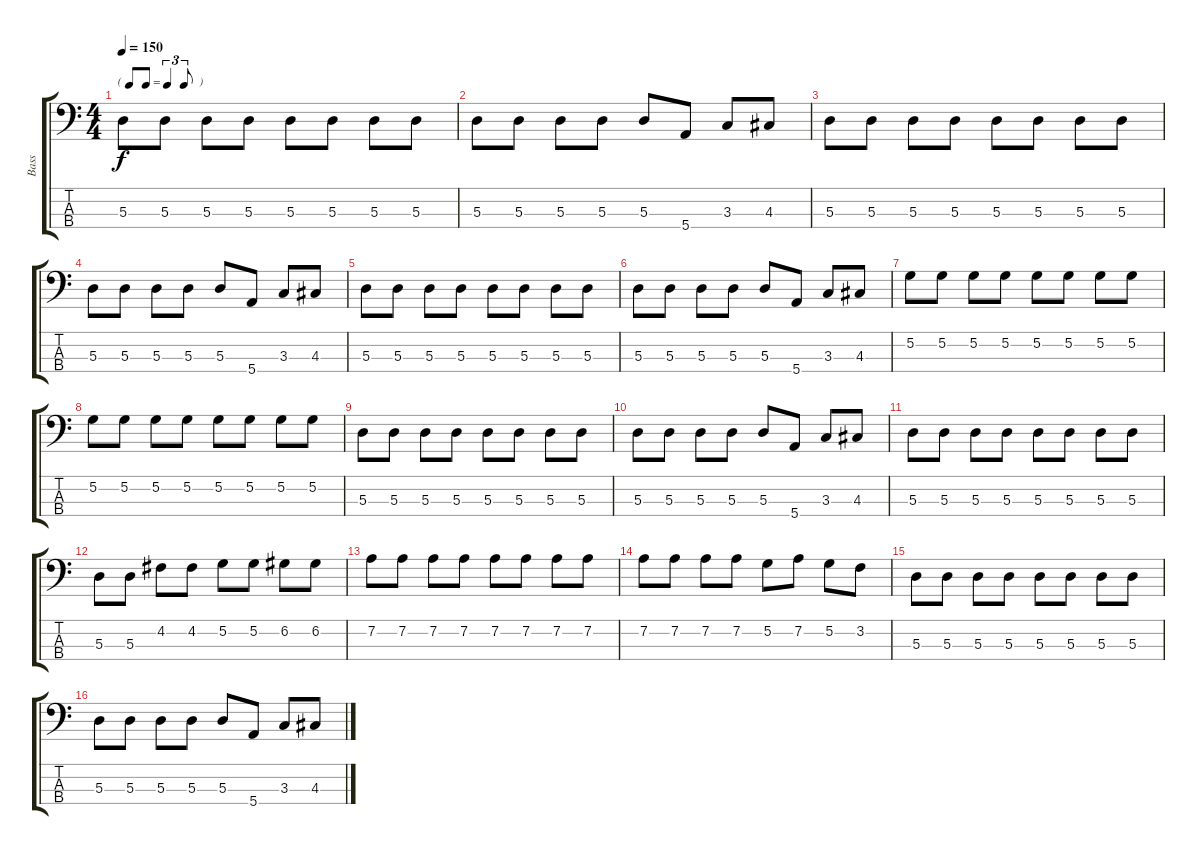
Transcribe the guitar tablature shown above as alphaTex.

\track ("Bass" "Bass") {instrument electricbassfinger}
\staff {score tabs}
\tuning (G2 D2 A1 E1) {hide}
\ts (4 4)
\tf triplet8th
\tempo 150
\clef f4
\ks c
5.3.8{dy f} 5.3.8 5.3.8 5.3.8 5.3.8 5.3.8 5.3.8 5.3.8 |
5.3.8 5.3.8 5.3.8 5.3.8 5.3.8 5.4.8 3.3.8 4.3.8 |
5.3.8 5.3.8 5.3.8 5.3.8 5.3.8 5.3.8 5.3.8 5.3.8 |
5.3.8 5.3.8 5.3.8 5.3.8 5.3.8 5.4.8 3.3.8 4.3.8 |
5.3.8 5.3.8 5.3.8 5.3.8 5.3.8 5.3.8 5.3.8 5.3.8 |
5.3.8 5.3.8 5.3.8 5.3.8 5.3.8 5.4.8 3.3.8 4.3.8 |
5.2.8 5.2.8 5.2.8 5.2.8 5.2.8 5.2.8 5.2.8 5.2.8 |
5.2.8 5.2.8 5.2.8 5.2.8 5.2.8 5.2.8 5.2.8 5.2.8 |
5.3.8 5.3.8 5.3.8 5.3.8 5.3.8 5.3.8 5.3.8 5.3.8 |
5.3.8 5.3.8 5.3.8 5.3.8 5.3.8 5.4.8 3.3.8 4.3.8 |
5.3.8 5.3.8 5.3.8 5.3.8 5.3.8 5.3.8 5.3.8 5.3.8 |
5.3.8 5.3.8 4.2.8 4.2.8 5.2.8 5.2.8 6.2.8 6.2.8 |
7.2.8 7.2.8 7.2.8 7.2.8 7.2.8 7.2.8 7.2.8 7.2.8 |
7.2.8 7.2.8 7.2.8 7.2.8 5.2.8 7.2.8 5.2.8 3.2.8 |
5.3.8 5.3.8 5.3.8 5.3.8 5.3.8 5.3.8 5.3.8 5.3.8 |
5.3.8 5.3.8 5.3.8 5.3.8 5.3.8 5.4.8 3.3.8 4.3.8
